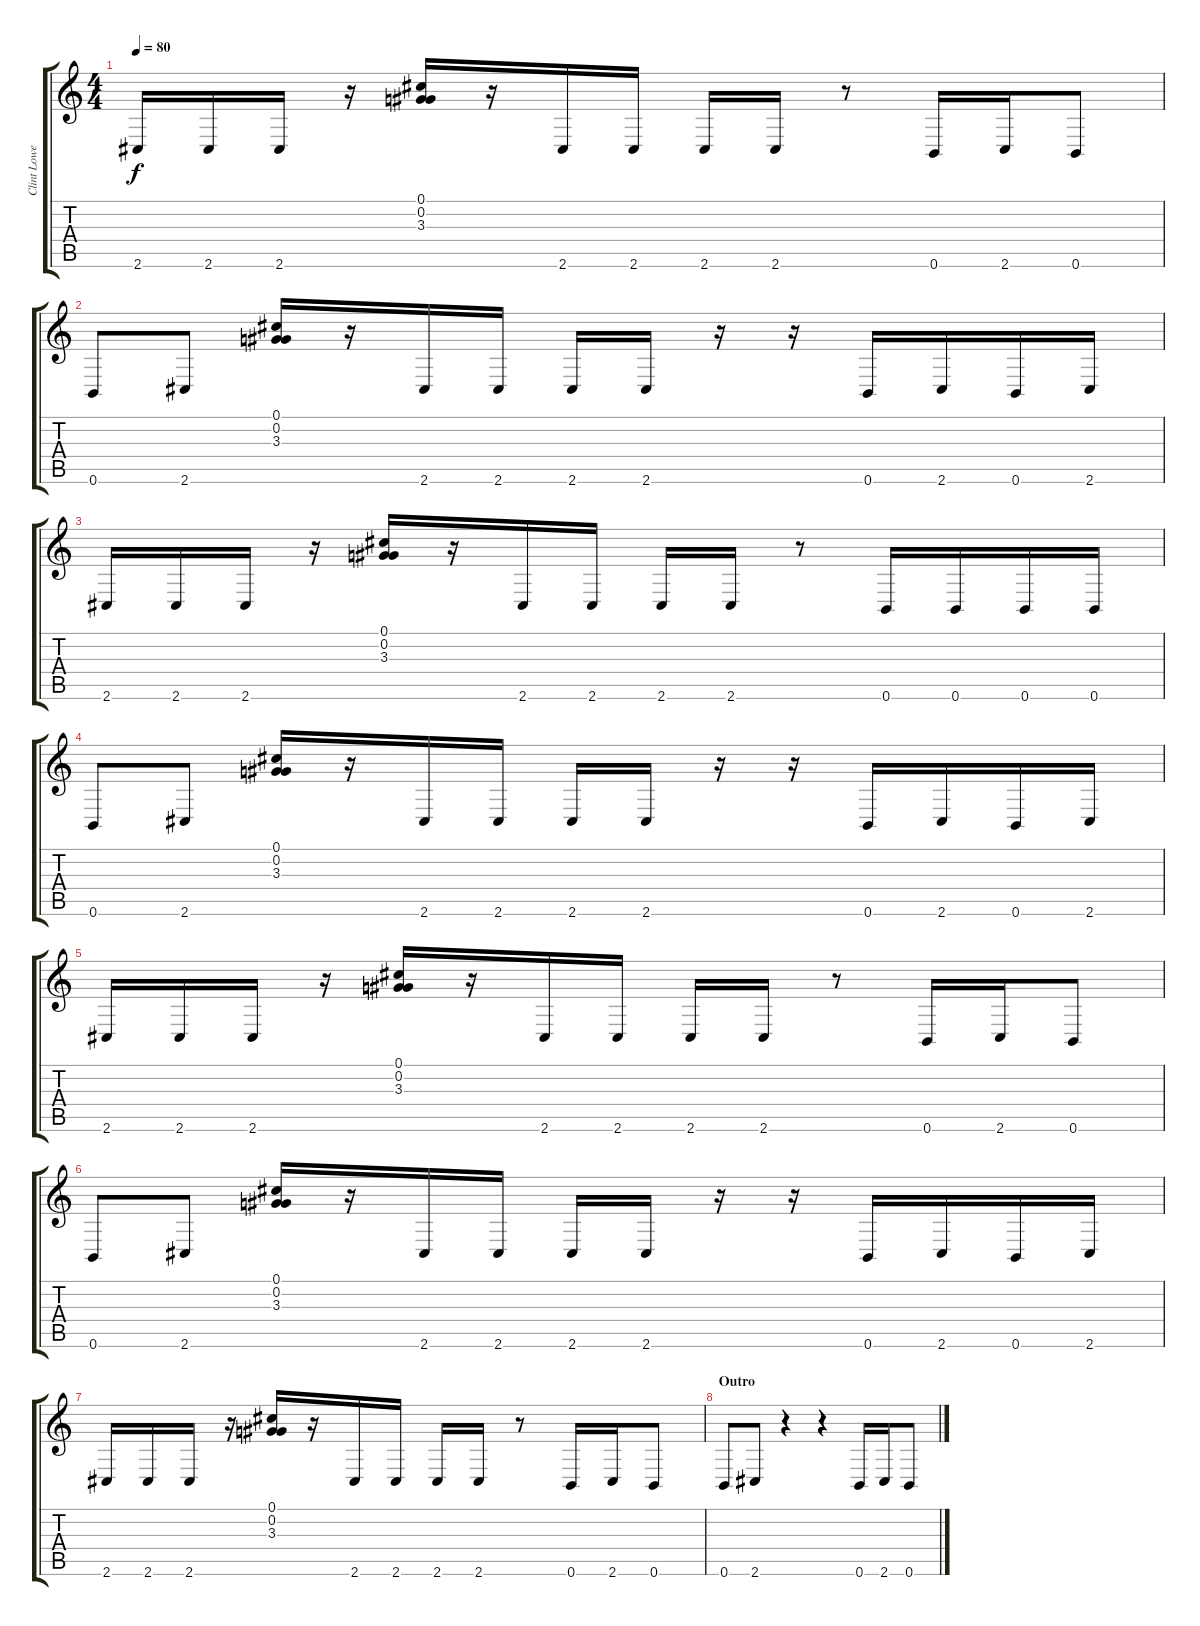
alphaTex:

\track ("Clint Lowery" "Clint Lowe") {instrument overdrivenguitar}
\staff {score tabs}
\tuning (Db4 Ab3 E3 B2 Gb2 B1) {hide}
\ts (4 4)
\tempo 80
\clef g2
\ks c
2.6.16{dy f} 2.6.16 2.6.16 r.16 (0.1 0.2 3.3).16 r.16 2.6.16 2.6.16 2.6.16 2.6.16 r.8 0.6.16 2.6.16 0.6.8 |
0.6.8 2.6.8 (0.1 0.2 3.3).16 r.16 2.6.16 2.6.16 2.6.16 2.6.16 r.16 r.16 0.6.16 2.6.16 0.6.16 2.6.16 |
2.6.16 2.6.16 2.6.16 r.16 (0.1 0.2 3.3).16 r.16 2.6.16 2.6.16 2.6.16 2.6.16 r.8 0.6.16 0.6.16 0.6.16 0.6.16 |
0.6.8 2.6.8 (0.1 0.2 3.3).16 r.16 2.6.16 2.6.16 2.6.16 2.6.16 r.16 r.16 0.6.16 2.6.16 0.6.16 2.6.16 |
2.6.16 2.6.16 2.6.16 r.16 (0.1 0.2 3.3).16 r.16 2.6.16 2.6.16 2.6.16 2.6.16 r.8 0.6.16 2.6.16 0.6.8 |
0.6.8 2.6.8 (0.1 0.2 3.3).16 r.16 2.6.16 2.6.16 2.6.16 2.6.16 r.16 r.16 0.6.16 2.6.16 0.6.16 2.6.16 |
2.6.16 2.6.16 2.6.16 r.16 (0.1 0.2 3.3).16 r.16 2.6.16 2.6.16 2.6.16 2.6.16 r.8 0.6.16 2.6.16 0.6.8 |
\section ("" "Outro")
0.6.8 2.6.8 r.4 r.4 0.6.16 2.6.16 0.6.8
